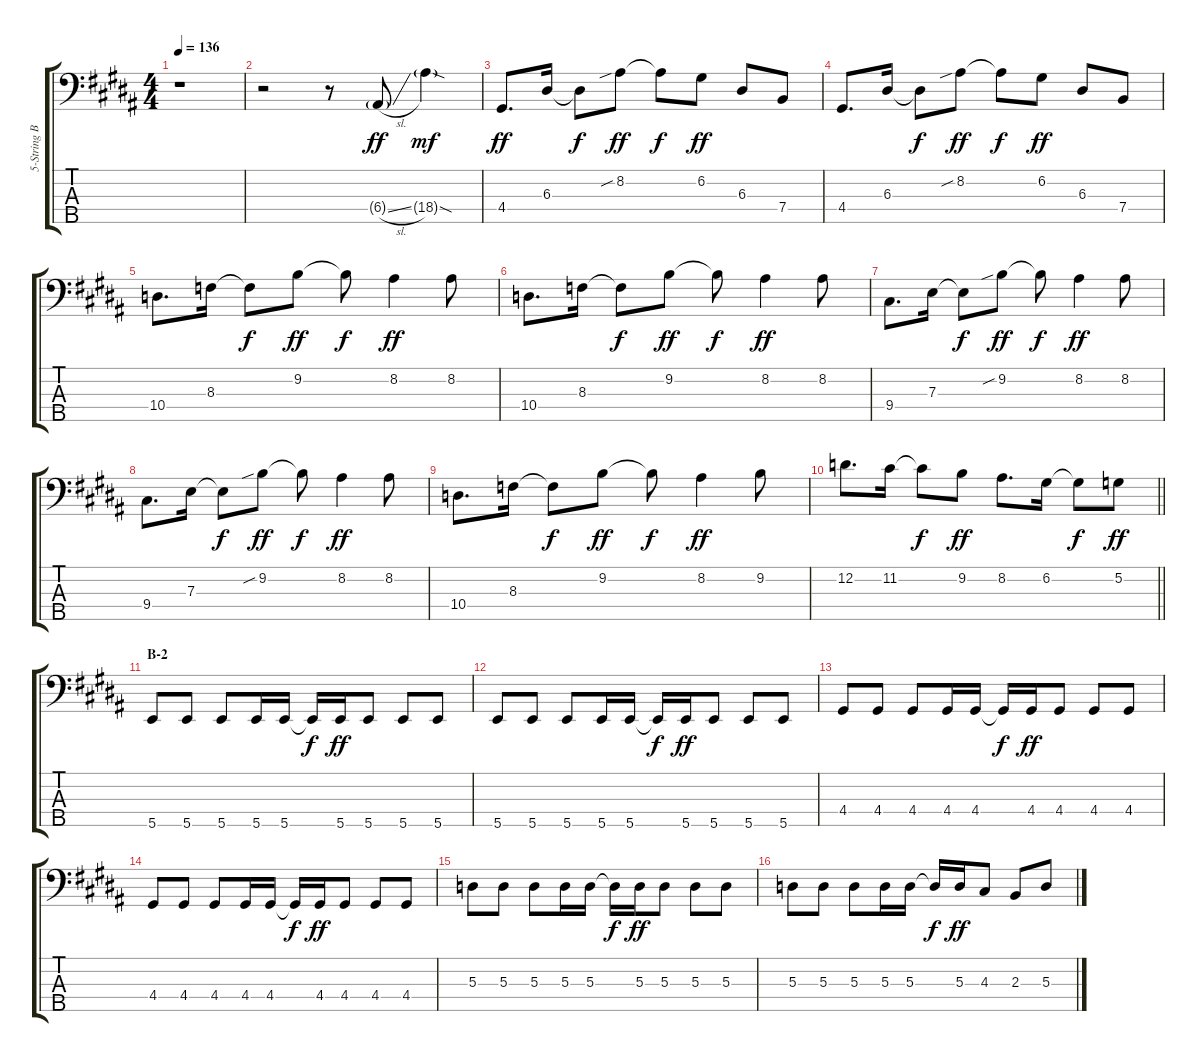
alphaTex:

\track ("5-String Bass" "5-String B") {instrument electricbasspick}
\staff {score tabs}
\tuning (G2 D2 A1 E1 B0) {hide}
\ts (4 4)
\tempo 136
\clef f4
\ks b
r.1{dy ff} |
r.2 r.8 6.4{sl g}.8 18.4{sod g}.4{dy mf} |
4.4.8{d dy ff} 6.3.16 6.3{t}.8{dy f} 8.2{sib}.8{dy ff} 8.2{t}.8{dy f} 6.2.8{dy ff} 6.3.8 7.4.8 |
4.4.8{d} 6.3.16 6.3{t}.8{dy f} 8.2{sib}.8{dy ff} 8.2{t}.8{dy f} 6.2.8{dy ff} 6.3.8 7.4.8 |
10.4.8{d} 8.3.16 8.3{t}.8{dy f} 9.2.8{dy ff} 9.2{t}.8{dy f} 8.2.4{dy ff} 8.2.8 |
10.4.8{d} 8.3.16 8.3{t}.8{dy f} 9.2.8{dy ff} 9.2{t}.8{dy f} 8.2.4{dy ff} 8.2.8 |
9.4.8{d} 7.3.16 7.3{t}.8{dy f} 9.2{sib}.8{dy ff} 9.2{t}.8{dy f} 8.2.4{dy ff} 8.2.8 |
9.4.8{d} 7.3.16 7.3{t}.8{dy f} 9.2{sib}.8{dy ff} 9.2{t}.8{dy f} 8.2.4{dy ff} 8.2.8 |
10.4.8{d} 8.3.16 8.3{t}.8{dy f} 9.2.8{dy ff} 9.2{t}.8{dy f} 8.2.4{dy ff} 9.2.8 |
\barLineRight lightlight
12.2.8{d} 11.2.16 11.2{t}.8{dy f} 9.2.8{dy ff} 8.2.8{d} 6.2.16 6.2{t}.8{dy f} 5.2.8{dy ff} |
\section ("" "B-2")
5.5.8 5.5.8 5.5.8 5.5.16 5.5.16 5.5{t}.16{dy f} 5.5.16{dy ff} 5.5.8 5.5.8 5.5.8 |
5.5.8 5.5.8 5.5.8 5.5.16 5.5.16 5.5{t}.16{dy f} 5.5.16{dy ff} 5.5.8 5.5.8 5.5.8 |
4.4.8 4.4.8 4.4.8 4.4.16 4.4.16 4.4{t}.16{dy f} 4.4.16{dy ff} 4.4.8 4.4.8 4.4.8 |
4.4.8 4.4.8 4.4.8 4.4.16 4.4.16 4.4{t}.16{dy f} 4.4.16{dy ff} 4.4.8 4.4.8 4.4.8 |
5.3.8 5.3.8 5.3.8 5.3.16 5.3.16 5.3{t}.16{dy f} 5.3.16{dy ff} 5.3.8 5.3.8 5.3.8 |
5.3.8 5.3.8 5.3.8 5.3.16 5.3.16 5.3{t}.16{dy f} 5.3.16{dy ff} 4.3.8 2.3.8 5.3.8
